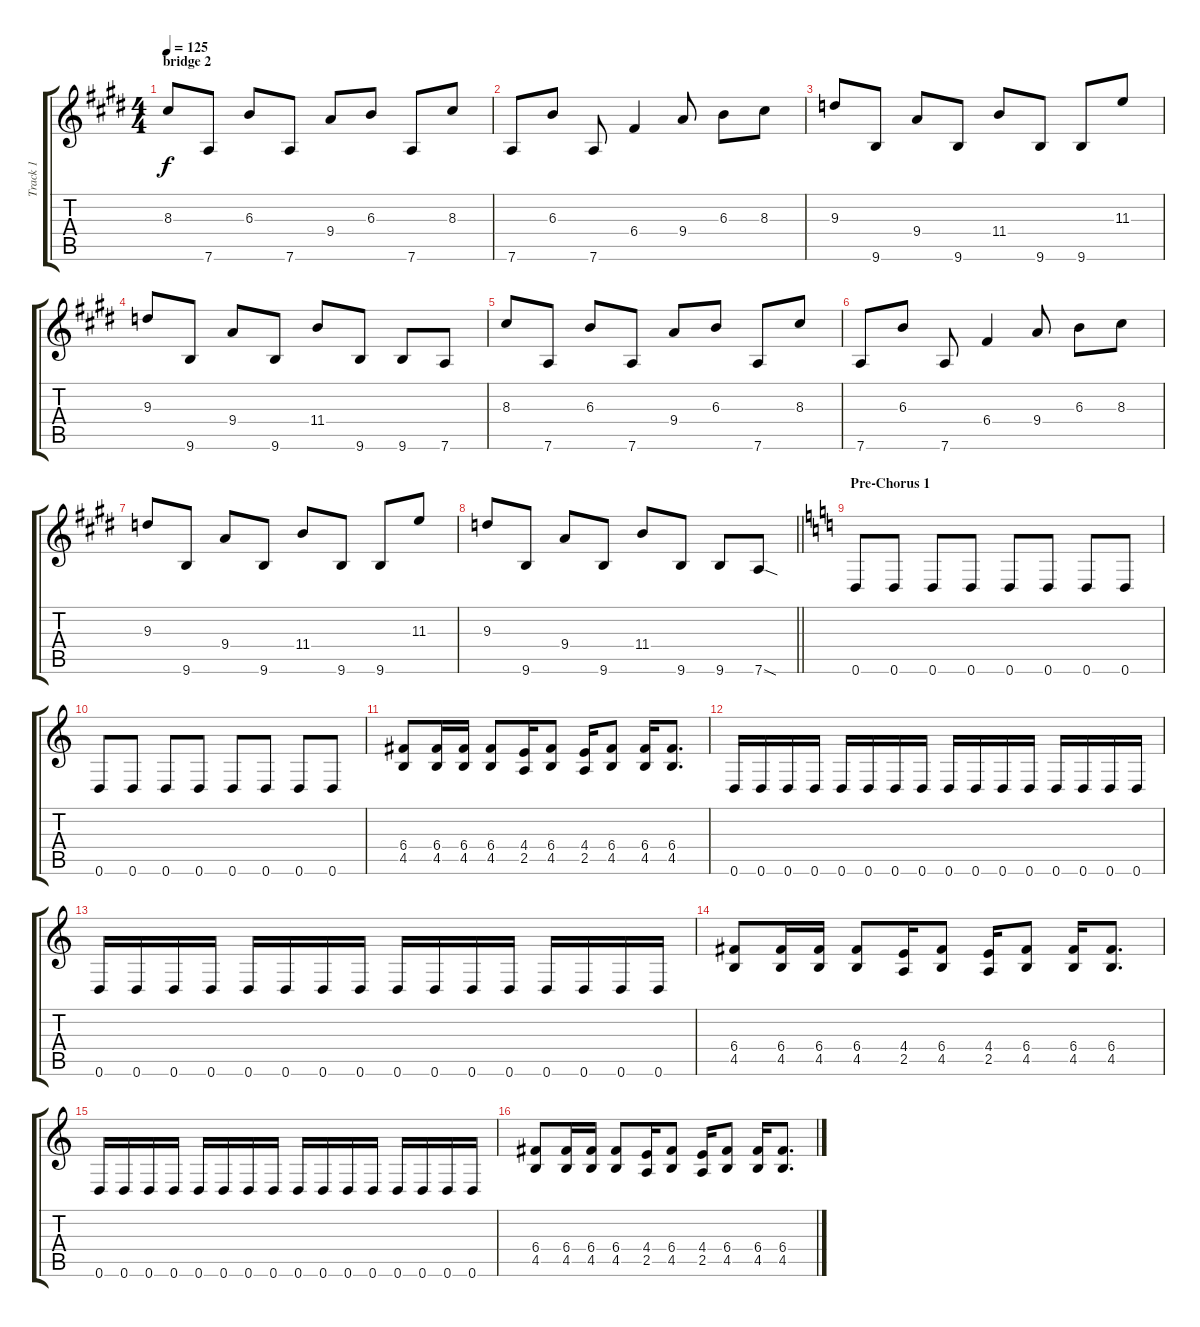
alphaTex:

\track ("Track 1" "Track 1") {instrument distortionguitar}
\staff {score tabs}
\tuning (D4 A3 F3 C3 G2 D2) {hide}
\ts (4 4)
\section ("" "bridge 2")
\tempo 125
\clef g2
\ks e
8.3.8{dy f} 7.6.8 6.3.8 7.6.8 9.4.8 6.3.8 7.6.8 8.3.8 |
7.6.8 6.3.8 7.6.8 6.4.4 9.4.8 6.3.8 8.3.8 |
9.3.8 9.6.8 9.4.8 9.6.8 11.4.8 9.6.8 9.6.8 11.3.8 |
9.3.8 9.6.8 9.4.8 9.6.8 11.4.8 9.6.8 9.6.8 7.6.8 |
8.3.8 7.6.8 6.3.8 7.6.8 9.4.8 6.3.8 7.6.8 8.3.8 |
7.6.8 6.3.8 7.6.8 6.4.4 9.4.8 6.3.8 8.3.8 |
9.3.8 9.6.8 9.4.8 9.6.8 11.4.8 9.6.8 9.6.8 11.3.8 |
\barLineRight lightlight
9.3.8 9.6.8 9.4.8 9.6.8 11.4.8 9.6.8 9.6.8 7.6{sod}.8 |
\section ("" "Pre-Chorus 1")
\ks c
0.6.8 0.6.8 0.6.8 0.6.8 0.6.8 0.6.8 0.6.8 0.6.8 |
0.6.8 0.6.8 0.6.8 0.6.8 0.6.8 0.6.8 0.6.8 0.6.8 |
(6.4 4.5).8 (6.4 4.5).16 (6.4 4.5).16 (6.4 4.5).8 (4.4 2.5).16 (6.4 4.5).8 (4.4 2.5).16 (6.4 4.5).8 (6.4 4.5).16 (6.4 4.5).8{d} |
0.6.16 0.6.16 0.6.16 0.6.16 0.6.16 0.6.16 0.6.16 0.6.16 0.6.16 0.6.16 0.6.16 0.6.16 0.6.16 0.6.16 0.6.16 0.6.16 |
0.6.16 0.6.16 0.6.16 0.6.16 0.6.16 0.6.16 0.6.16 0.6.16 0.6.16 0.6.16 0.6.16 0.6.16 0.6.16 0.6.16 0.6.16 0.6.16 |
(6.4 4.5).8 (6.4 4.5).16 (6.4 4.5).16 (6.4 4.5).8 (4.4 2.5).16 (6.4 4.5).8 (4.4 2.5).16 (6.4 4.5).8 (6.4 4.5).16 (6.4 4.5).8{d} |
0.6.16 0.6.16 0.6.16 0.6.16 0.6.16 0.6.16 0.6.16 0.6.16 0.6.16 0.6.16 0.6.16 0.6.16 0.6.16 0.6.16 0.6.16 0.6.16 |
(6.4 4.5).8 (6.4 4.5).16 (6.4 4.5).16 (6.4 4.5).8 (4.4 2.5).16 (6.4 4.5).8 (4.4 2.5).16 (6.4 4.5).8 (6.4 4.5).16 (6.4 4.5).8{d}
